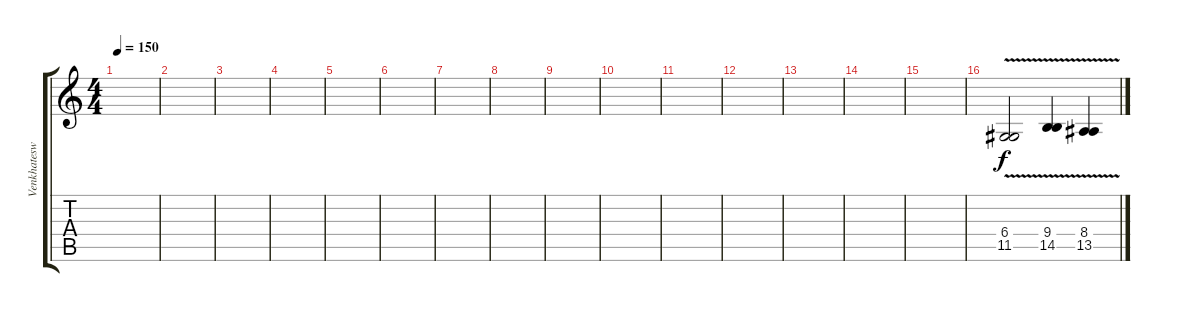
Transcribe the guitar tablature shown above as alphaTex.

\track ("Venkhateswehra" "Venkhatesw") {instrument stringensemble1}
\staff {score tabs}
\tuning (E4 B3 G3 D3 A2 E2) {hide}
\ts (4 4)
\tempo 150
\clef g2
\ks c
|
|
|
|
|
|
|
|
|
|
|
|
|
|
|
(6.4 11.5{v}).2 (9.4 14.5{v}).4 (8.4 13.5{v}).4
